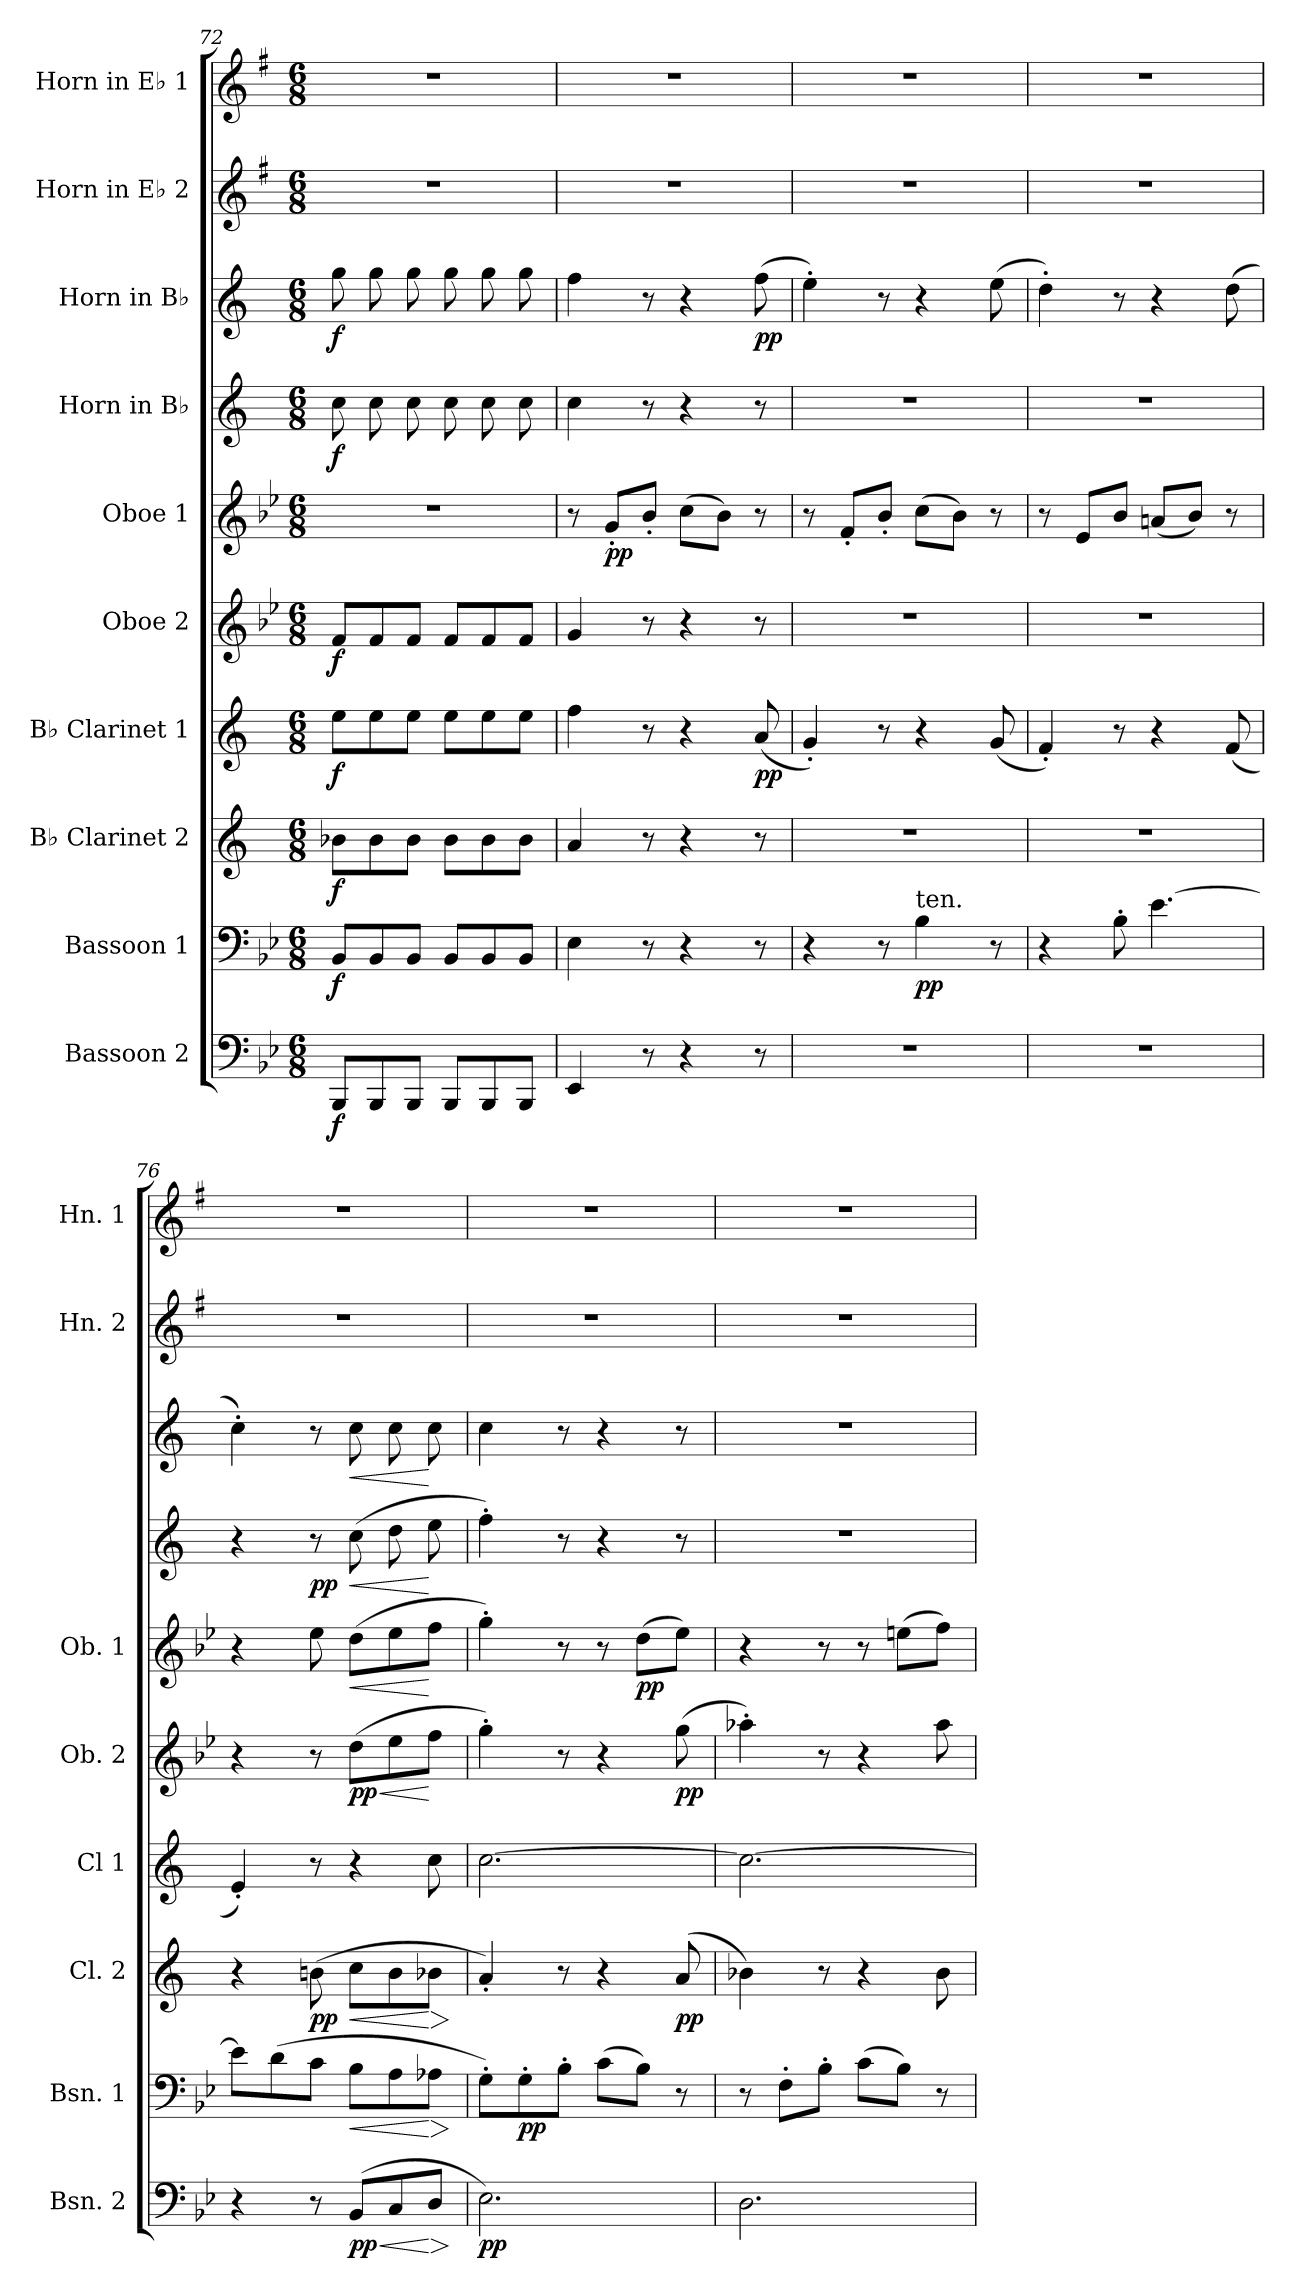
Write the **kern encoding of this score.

**kern	**dynam	**kern	**dynam	**kern	**dynam	**kern	**dynam	**kern	**dynam	**kern	**dynam	**kern	**dynam	**kern	**dynam	**kern	**kern
*part10	*part10	*part9	*part9	*part8	*part8	*part7	*part7	*part6	*part6	*part5	*part5	*part4	*part4	*part3	*part3	*part2	*part1
*staff10	*staff10	*staff9	*staff9	*staff8	*staff8	*staff7	*staff7	*staff6	*staff6	*staff5	*staff5	*staff4	*staff4	*staff3	*staff3	*staff2	*staff1
*I"Bassoon 2	*	*I"Bassoon 1	*	*I"B♭ Clarinet 2	*	*I"B♭ Clarinet 1	*	*I"Oboe 2	*	*I"Oboe 1	*	*I"Horn in B♭	*	*I"Horn in B♭	*	*I"Horn in E♭ 2	*I"Horn in E♭ 1
*I'Bsn. 2	*	*I'Bsn. 1	*	*I'Cl. 2	*	*I'Cl 1	*	*I'Ob. 2	*	*I'Ob. 1	*	*	*	*	*	*I'Hn. 2	*I'Hn. 1
*clefF4	*	*clefF4	*	*clefG2	*	*clefG2	*	*clefG2	*	*clefG2	*	*clefG2	*	*clefG2	*	*clefG2	*clefG2
*	*	*	*	*ITrd1c2	*	*ITrd1c2	*	*	*	*	*	*ITrd1c2	*	*ITrd1c2	*	*ITrd5c9	*ITrd5c9
*k[b-e-]	*	*k[b-e-]	*	*k[b-e-]	*	*k[b-e-]	*	*k[b-e-]	*	*k[b-e-]	*	*k[b-e-]	*	*k[b-e-]	*	*k[b-e-]	*k[b-e-]
*M6/8	*	*M6/8	*	*M6/8	*	*M6/8	*	*M6/8	*	*M6/8	*	*M6/8	*	*M6/8	*	*M6/8	*M6/8
=72	=72	=72	=72	=72	=72	=72	=72	=72	=72	=72	=72	=72	=72	=72	=72	=72	=72
!	!LO:DY:b	!	!LO:DY:b	!	!LO:DY:b	!	!LO:DY:b	!	!LO:DY:b	!	!	!	!LO:DY:b	!	!LO:DY:b	!	!
8BBB-/L	f	8BB-/L	f	8a-X\L	f	8dd\L	f	8f/L	f	2.r	.	8b-\	f	8ff\	f	2.r	2.r
8BBB-/	.	8BB-/	.	8a-\	.	8dd\	.	8f/	.	.	.	8b-\	.	8ff\	.	.	.
8BBB-/J	.	8BB-/J	.	8a-\J	.	8dd\J	.	8f/J	.	.	.	8b-\	.	8ff\	.	.	.
8BBB-/L	.	8BB-/L	.	8a-\L	.	8dd\L	.	8f/L	.	.	.	8b-\	.	8ff\	.	.	.
8BBB-/	.	8BB-/	.	8a-\	.	8dd\	.	8f/	.	.	.	8b-\	.	8ff\	.	.	.
8BBB-/J	.	8BB-/J	.	8a-\J	.	8dd\J	.	8f/J	.	.	.	8b-\	.	8ff\	.	.	.
=73	=73	=73	=73	=73	=73	=73	=73	=73	=73	=73	=73	=73	=73	=73	=73	=73	=73
4EE-/	.	4E-\	.	4g/	.	4ee-\	.	4g/	.	8r	.	4b-\	.	4ee-\	.	2.r	2.r
!	!	!	!	!	!	!	!	!	!	!	!LO:DY:b	!	!	!	!	!	!
.	.	.	.	.	.	.	.	.	.	8g'/L	pp	.	.	.	.	.	.
8r	.	8r	.	8r	.	8r	.	8r	.	8b-'/J	.	8r	.	8r	.	.	.
4r	.	4r	.	4r	.	4r	.	4r	.	(>8cc\L	.	4r	.	4r	.	.	.
.	.	.	.	.	.	.	.	.	.	8b-\J)	.	.	.	.	.	.	.
!	!	!	!	!	!	!	!LO:DY:b	!	!	!	!	!	!	!	!LO:DY:b	!	!
8r	.	8r	.	8r	.	(<8g/	pp	8r	.	8r	.	8r	.	(>8ee-\	pp	.	.
=74	=74	=74	=74	=74	=74	=74	=74	=74	=74	=74	=74	=74	=74	=74	=74	=74	=74
2.r	.	4r	.	2.r	.	4f'/)	.	2.r	.	8r	.	2.r	.	4dd'\)	.	2.r	2.r
.	.	.	.	.	.	.	.	.	.	8f'/L	.	.	.	.	.	.	.
.	.	8r	.	.	.	8r	.	.	.	8b-'/J	.	.	.	8r	.	.	.
!	!	!LO:TX:a:t=ten.	!	!	!	!	!	!	!	!	!	!	!	!	!	!	!
!	!	!	!LO:DY:b	!	!	!	!	!	!	!	!	!	!	!	!	!	!
.	.	4B-\	pp	.	.	4r	.	.	.	(>8cc\L	.	.	.	4r	.	.	.
.	.	.	.	.	.	.	.	.	.	8b-\J)	.	.	.	.	.	.	.
.	.	8r	.	.	.	(<8f/	.	.	.	8r	.	.	.	(>8dd\	.	.	.
=75	=75	=75	=75	=75	=75	=75	=75	=75	=75	=75	=75	=75	=75	=75	=75	=75	=75
2.r	.	4r	.	2.r	.	4e-'/)	.	2.r	.	8r	.	2.r	.	4cc'\)	.	2.r	2.r
.	.	.	.	.	.	.	.	.	.	8e-/L	.	.	.	.	.	.	.
.	.	8B-'\	.	.	.	8r	.	.	.	8b-/J	.	.	.	8r	.	.	.
.	.	[4.e-\	.	.	.	4r	.	.	.	(<8an/L	.	.	.	4r	.	.	.
.	.	.	.	.	.	.	.	.	.	8b-/J)	.	.	.	.	.	.	.
.	.	.	.	.	.	(<8e-/	.	.	.	8r	.	.	.	(>8cc\	.	.	.
=76	=76	=76	=76	=76	=76	=76	=76	=76	=76	=76	=76	=76	=76	=76	=76	=76	=76
4r	.	8e-\L]	.	4r	.	4d'/)	.	4r	.	4r	.	4r	.	4b-'\)	.	2.r	2.r
.	.	(>8d\	.	.	.	.	.	.	.	.	.	.	.	.	.	.	.
!	!	!	!	!	!LO:DY:b	!	!	!	!	!	!	!	!LO:DY:b	!	!	!	!
8r	.	8c\J	.	(>8an\	pp	8r	.	8r	.	8ee-\	.	8r	pp	8r	.	.	.
!	!LO:HP:b	!	!LO:HP:b	!	!LO:HP:b	!	!	!	!LO:HP:b	!	!LO:HP:b	!	!LO:HP:b	!	!LO:HP:b	!	!
!	!LO:DY:n=1:b	!	!	!	!	!	!	!	!LO:DY:n=1:b	!	!	!	!	!	!	!	!
(<8BB-/L	< pp	8B-\L	<	8b-\L	<	4r	.	(>8dd\L	< pp	(>8dd\L	<	(>8b-\	<	8b-\	<	.	.
8C/	.	8A\	.	8a\	.	.	.	8ee-\	.	8ee-\	.	8cc\	.	8b-\	.	.	.
!	!LO:HP:n=1:b	!	!LO:HP:n=1:b	!	!LO:HP:n=1:b	!	!	!	!	!	!	!	!	!	!	!	!
8D/J	[ >	8A-X\J	[ >	8a-X\J	[ >	8b-\	.	8ff\J	[	8ff\J	[	8dd\	[	8b-\	[	.	.
.	]	.	]	.	]	.	.	.	.	.	.	.	.	.	.	.	.
!!LO:PB:g=z
=77	=77	=77	=77	=77	=77	=77	=77	=77	=77	=77	=77	=77	=77	=77	=77	=77	=77
!	!LO:DY:b	!	!	!	!	!	!	!	!	!	!	!	!	!	!	!	!
2.E-\)	pp	8G'\L)	.	4g'/)	.	[2.b-\	.	4gg'\)	.	4gg'\)	.	4ee-'\)	.	4b-\	.	2.r	2.r
!	!	!	!LO:DY:b	!	!	!	!	!	!	!	!	!	!	!	!	!	!
.	.	8G'\	pp	.	.	.	.	.	.	.	.	.	.	.	.	.	.
.	.	8B-'\J	.	8r	.	.	.	8r	.	8r	.	8r	.	8r	.	.	.
.	.	(>8c\L	.	4r	.	.	.	4r	.	8r	.	4r	.	4r	.	.	.
!	!	!	!	!	!	!	!	!	!	!	!LO:DY:b	!	!	!	!	!	!
.	.	8B-\J)	.	.	.	.	.	.	.	(>8dd\L	pp	.	.	.	.	.	.
!	!	!	!	!	!LO:DY:b	!	!	!	!LO:DY:b	!	!	!	!	!	!	!	!
.	.	8r	.	(<8g/	pp	.	.	(>8gg\	pp	8ee-\J)	.	8r	.	8r	.	.	.
=78	=78	=78	=78	=78	=78	=78	=78	=78	=78	=78	=78	=78	=78	=78	=78	=78	=78
2.D\	.	8r	.	4a-X\)	.	2.b-\_	.	4aa-X'\)	.	4r	.	2.r	.	2.r	.	2.r	2.r
.	.	8F'\L	.	.	.	.	.	.	.	.	.	.	.	.	.	.	.
.	.	8B-'\J	.	8r	.	.	.	8r	.	8r	.	.	.	.	.	.	.
.	.	(>8c\L	.	4r	.	.	.	4r	.	8r	.	.	.	.	.	.	.
.	.	8B-\J)	.	.	.	.	.	.	.	(>8een\L	.	.	.	.	.	.	.
.	.	8r	.	8a-\	.	.	.	8aa-\	.	8ff\J)	.	.	.	.	.	.	.
=	=	=	=	=	=	=	=	=	=	=	=	=	=	=	=	=	=
*-	*-	*-	*-	*-	*-	*-	*-	*-	*-	*-	*-	*-	*-	*-	*-	*-	*-
